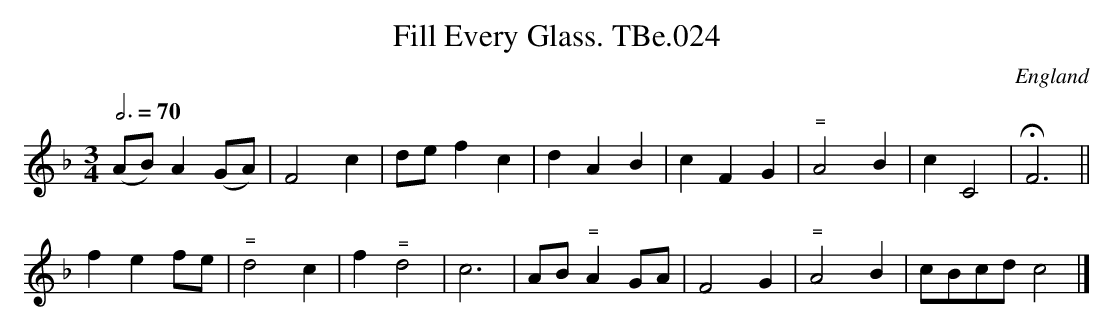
X:1
T:Fill Every Glass. TBe.024
L:1/4
M:3/4
O:England
Q:3/4=70
K:F major
(A/B/) A (G/A/) | F2 c | d/e/ f c | d A B | \
cFG | "^="A2 B | c C2 | HF3 ||!
fe f/e/ | "^="d2 c | f "^="d2 | c3 | A/B/  "^="A G/A/ |\
F2G | "^=" A2 B | c/B/c/d/ c2 |]
